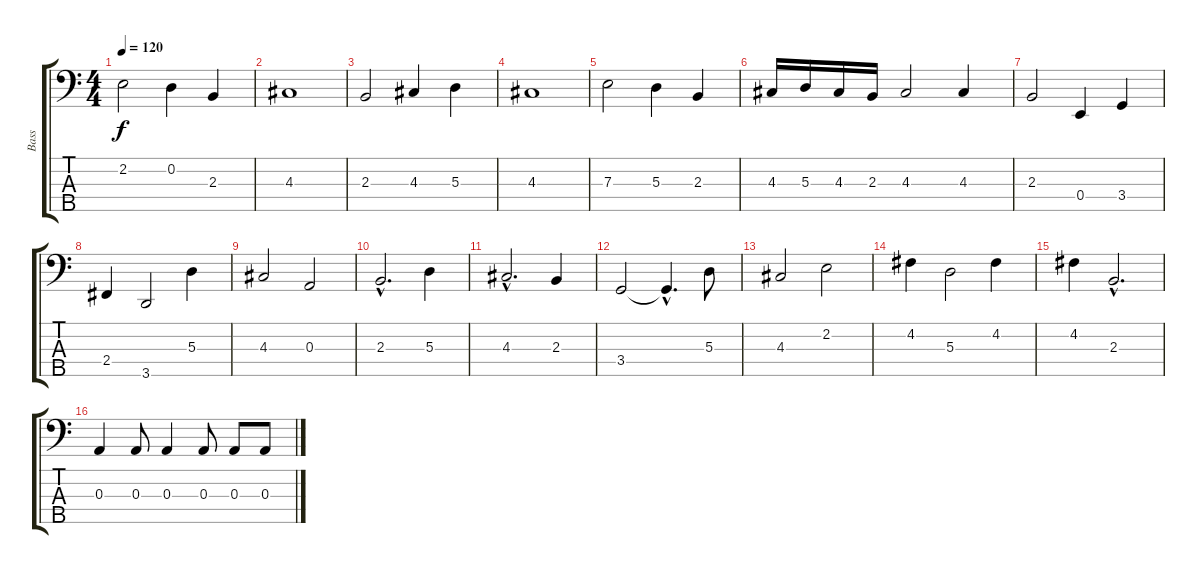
\track ("Bass" "Bass") {instrument electricbassfinger}
\staff {score tabs}
\tuning (G2 D2 A1 E1 B0) {hide}
\ts (4 4)
\tempo 120
\clef f4
\ks c
2.2.2{dy f} 0.2.4 2.3.4 |
4.3.1 |
2.3.2 4.3.4 5.3.4 |
4.3.1 |
7.3.2 5.3.4 2.3.4 |
4.3.16 5.3.16 4.3.16 2.3.16 4.3.2 4.3.4 |
2.3.2 0.4.4 3.4.4 |
2.4.4 3.5.2 5.3.4 |
4.3.2 0.3.2 |
2.3{hac}.2{d} 5.3.4 |
4.3{hac}.2{d} 2.3.4 |
3.4.2 3.4{hac t}.4{d} 5.3.8 |
4.3.2 2.2.2 |
4.2.4 5.3.2 4.2.4 |
4.2.4 2.3{hac}.2{d} |
0.3.4 0.3.8 0.3.4 0.3.8 0.3.8 0.3.8
